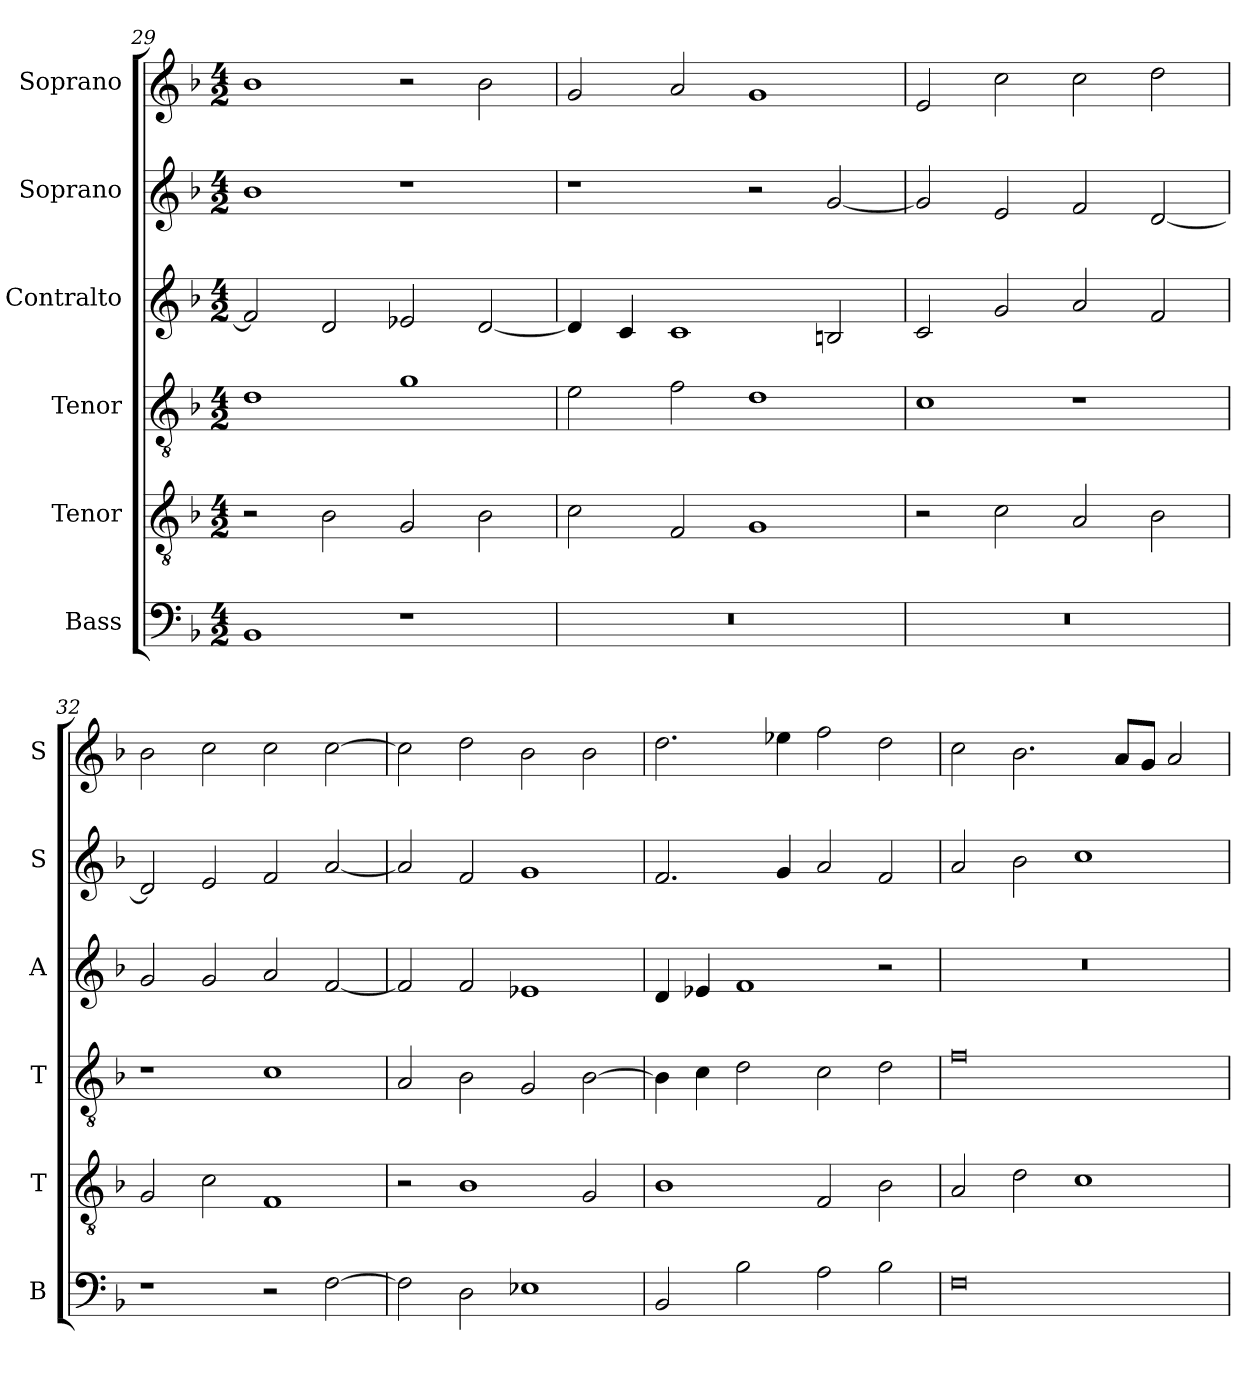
**kern	**kern	**kern	**kern	**kern	**kern
*part6	*part5	*part4	*part3	*part2	*part1
*staff6	*staff5	*staff4	*staff3	*staff2	*staff1
*I"Bass	*I"Tenor	*I"Tenor	*I"Contralto	*I"Soprano	*I"Soprano
*I'B	*I'T	*I'T	*I'A	*I'S	*I'S
*clefF4	*clefGv2	*clefGv2	*clefG2	*clefG2	*clefG2
*k[b-]	*k[b-]	*k[b-]	*k[b-]	*k[b-]	*k[b-]
*G:dor	*G:dor	*G:dor	*G:dor	*G:dor	*G:dor
*M4/2	*M4/2	*M4/2	*M4/2	*M4/2	*M4/2
=29	=29	=29	=29	=29	=29
1BB-	2r	1d	2f]	1b-	1b-
.	2B-	.	2d	.	.
1r	2G	1g	2e-X	1r	2r
.	2B-	.	[2d	.	2b-
=30	=30	=30	=30	=30	=30
0r	2c	2e	4d]	1r	2g
.	.	.	4c	.	.
.	2F	2f	1c	.	2a
.	1G	1d	.	2r	1g
.	.	.	2Bn	[2g	.
=31	=31	=31	=31	=31	=31
0r	2r	1c	2c	2g]	2e
.	2c	.	2g	2e	2cc
.	2A	1r	2a	2f	2cc
.	2B-	.	2f	[2d	2dd
=32	=32	=32	=32	=32	=32
1r	2G	1r	2g	2d]	2b-
.	2c	.	2g	2e	2cc
2r	1F	1c	2a	2f	2cc
[2F	.	.	[2f	[2a	[2cc
=33	=33	=33	=33	=33	=33
2F]	2r	2A	2f]	2a]	2cc]
2D	1B-	2B-	2f	2f	2dd
1E-X	.	2G	1e-X	1g	2b-
.	2G	[2B-	.	.	2b-
=34	=34	=34	=34	=34	=34
2BB-	1B-	4B-]	4d	2.f	2.dd
.	.	4c	4e-X	.	.
2B-	.	2d	1f	.	.
.	.	.	.	4g	4ee-X
2A	2F	2c	.	2a	2ff
2B-	2B-	2d	2r	2f	2dd
=35	=35	=35	=35	=35	=35
0F	2A	0f	0r	2a	2cc
.	2d	.	.	2b-	2.b-
.	1c	.	.	1cc	.
.	.	.	.	.	8a/L
.	.	.	.	.	8g/J
.	.	.	.	.	2a
=	=	=	=	=	=
*-	*-	*-	*-	*-	*-
